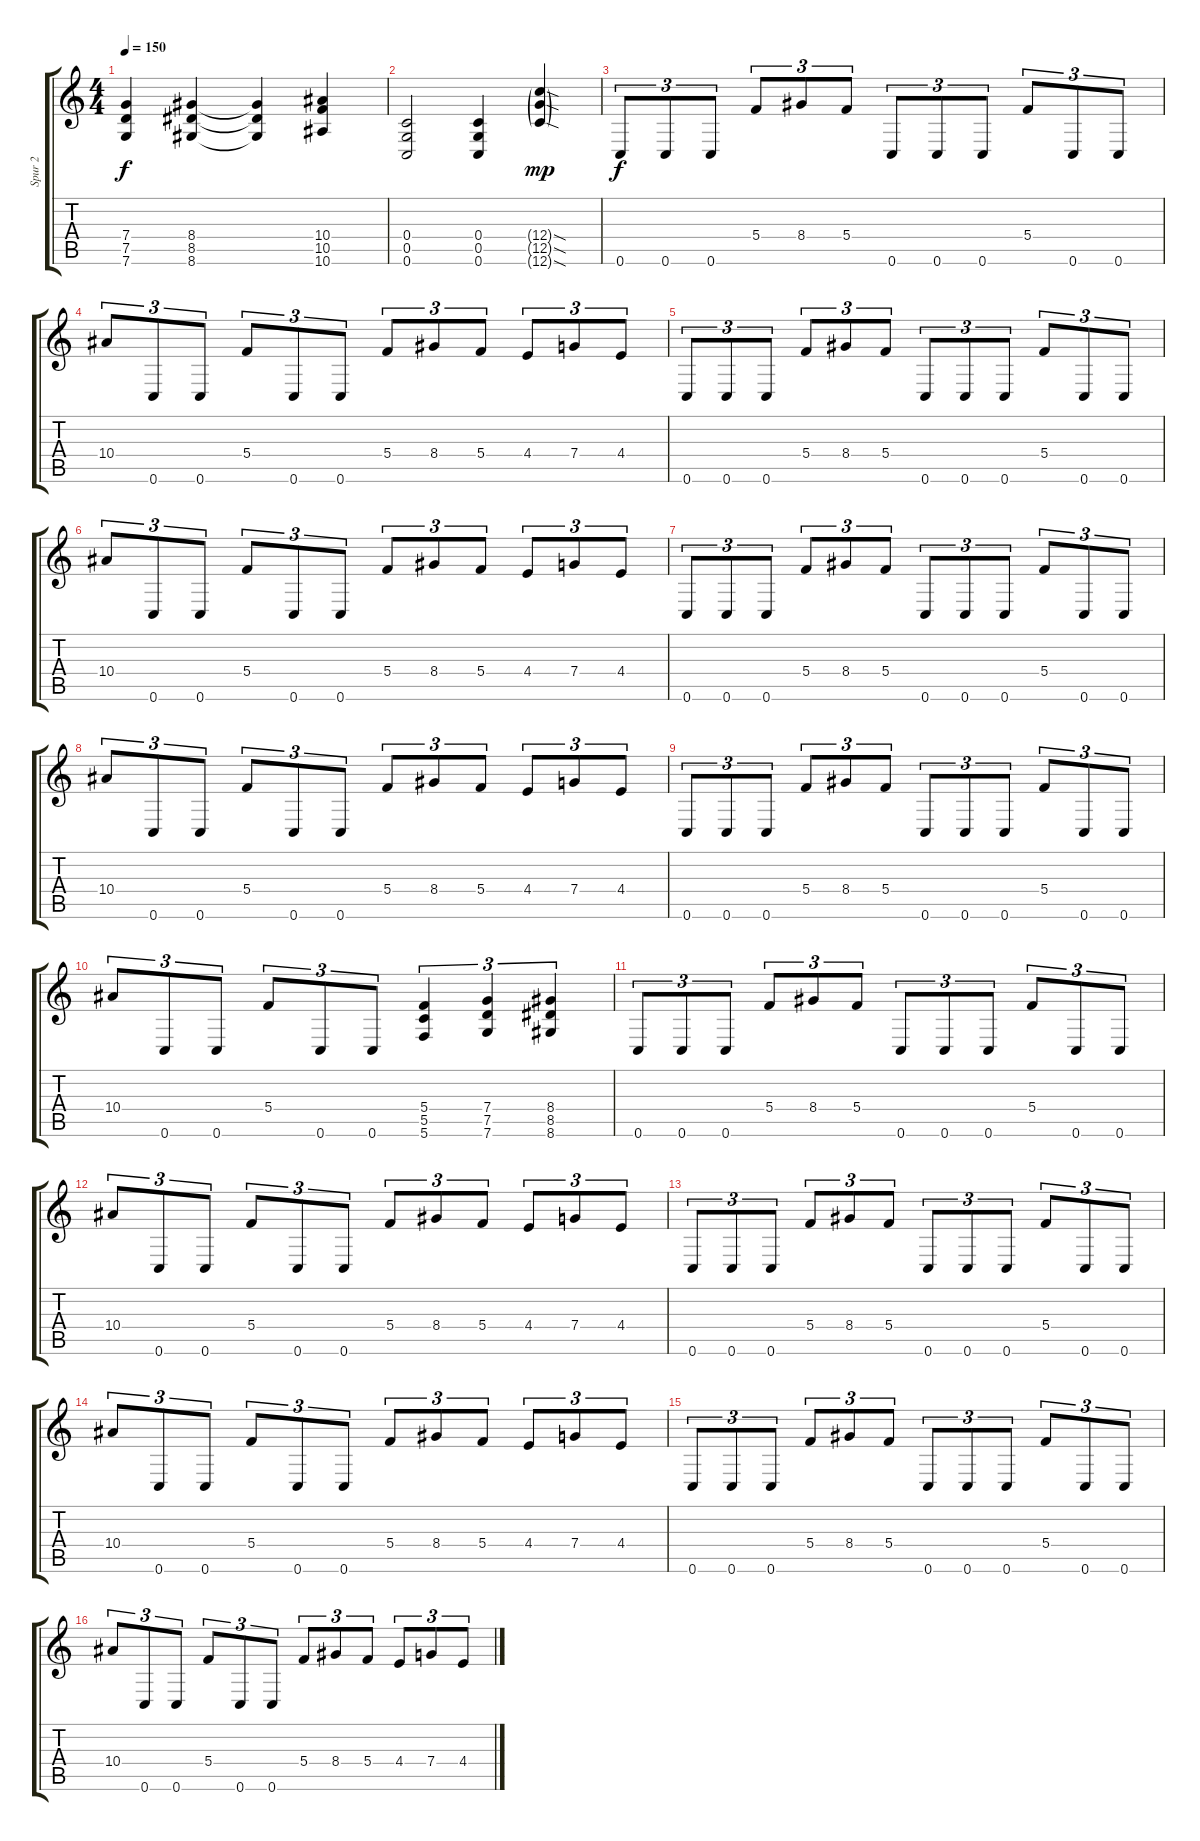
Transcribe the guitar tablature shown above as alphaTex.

\track ("Spur 2" "Spur 2") {instrument distortionguitar}
\staff {score tabs}
\tuning (D4 A3 F3 C3 G2 C2) {hide}
\ts (4 4)
\tempo 150
\clef g2
\ks c
(7.4 7.5 7.6).4{dy f} (8.4 8.5 8.6).4 (8.4{t} 8.5{t} 8.6{t}).4 (10.4 10.5 10.6).4 |
(0.4 0.5 0.6).2 (0.4 0.5 0.6).4 (12.4{sod g} 12.5{sod g} 12.6{sod g}).4{dy mp} |
0.6.8{tu (3 2) dy f} 0.6.8{tu (3 2)} 0.6.8{tu (3 2)} 5.4.8{tu (3 2)} 8.4.8{tu (3 2)} 5.4.8{tu (3 2)} 0.6.8{tu (3 2)} 0.6.8{tu (3 2)} 0.6.8{tu (3 2)} 5.4.8{tu (3 2)} 0.6.8{tu (3 2)} 0.6.8{tu (3 2)} |
10.4.8{tu (3 2)} 0.6.8{tu (3 2)} 0.6.8{tu (3 2)} 5.4.8{tu (3 2)} 0.6.8{tu (3 2)} 0.6.8{tu (3 2)} 5.4.8{tu (3 2)} 8.4.8{tu (3 2)} 5.4.8{tu (3 2)} 4.4.8{tu (3 2)} 7.4.8{tu (3 2)} 4.4.8{tu (3 2)} |
0.6.8{tu (3 2)} 0.6.8{tu (3 2)} 0.6.8{tu (3 2)} 5.4.8{tu (3 2)} 8.4.8{tu (3 2)} 5.4.8{tu (3 2)} 0.6.8{tu (3 2)} 0.6.8{tu (3 2)} 0.6.8{tu (3 2)} 5.4.8{tu (3 2)} 0.6.8{tu (3 2)} 0.6.8{tu (3 2)} |
10.4.8{tu (3 2)} 0.6.8{tu (3 2)} 0.6.8{tu (3 2)} 5.4.8{tu (3 2)} 0.6.8{tu (3 2)} 0.6.8{tu (3 2)} 5.4.8{tu (3 2)} 8.4.8{tu (3 2)} 5.4.8{tu (3 2)} 4.4.8{tu (3 2)} 7.4.8{tu (3 2)} 4.4.8{tu (3 2)} |
0.6.8{tu (3 2)} 0.6.8{tu (3 2)} 0.6.8{tu (3 2)} 5.4.8{tu (3 2)} 8.4.8{tu (3 2)} 5.4.8{tu (3 2)} 0.6.8{tu (3 2)} 0.6.8{tu (3 2)} 0.6.8{tu (3 2)} 5.4.8{tu (3 2)} 0.6.8{tu (3 2)} 0.6.8{tu (3 2)} |
10.4.8{tu (3 2)} 0.6.8{tu (3 2)} 0.6.8{tu (3 2)} 5.4.8{tu (3 2)} 0.6.8{tu (3 2)} 0.6.8{tu (3 2)} 5.4.8{tu (3 2)} 8.4.8{tu (3 2)} 5.4.8{tu (3 2)} 4.4.8{tu (3 2)} 7.4.8{tu (3 2)} 4.4.8{tu (3 2)} |
0.6.8{tu (3 2)} 0.6.8{tu (3 2)} 0.6.8{tu (3 2)} 5.4.8{tu (3 2)} 8.4.8{tu (3 2)} 5.4.8{tu (3 2)} 0.6.8{tu (3 2)} 0.6.8{tu (3 2)} 0.6.8{tu (3 2)} 5.4.8{tu (3 2)} 0.6.8{tu (3 2)} 0.6.8{tu (3 2)} |
10.4.8{tu (3 2)} 0.6.8{tu (3 2)} 0.6.8{tu (3 2)} 5.4.8{tu (3 2)} 0.6.8{tu (3 2)} 0.6.8{tu (3 2)} (5.4 5.5 5.6).4{tu (3 2)} (7.4 7.5 7.6).4{tu (3 2)} (8.4 8.5 8.6).4{tu (3 2)} |
0.6.8{tu (3 2)} 0.6.8{tu (3 2)} 0.6.8{tu (3 2)} 5.4.8{tu (3 2)} 8.4.8{tu (3 2)} 5.4.8{tu (3 2)} 0.6.8{tu (3 2)} 0.6.8{tu (3 2)} 0.6.8{tu (3 2)} 5.4.8{tu (3 2)} 0.6.8{tu (3 2)} 0.6.8{tu (3 2)} |
10.4.8{tu (3 2)} 0.6.8{tu (3 2)} 0.6.8{tu (3 2)} 5.4.8{tu (3 2)} 0.6.8{tu (3 2)} 0.6.8{tu (3 2)} 5.4.8{tu (3 2)} 8.4.8{tu (3 2)} 5.4.8{tu (3 2)} 4.4.8{tu (3 2)} 7.4.8{tu (3 2)} 4.4.8{tu (3 2)} |
0.6.8{tu (3 2)} 0.6.8{tu (3 2)} 0.6.8{tu (3 2)} 5.4.8{tu (3 2)} 8.4.8{tu (3 2)} 5.4.8{tu (3 2)} 0.6.8{tu (3 2)} 0.6.8{tu (3 2)} 0.6.8{tu (3 2)} 5.4.8{tu (3 2)} 0.6.8{tu (3 2)} 0.6.8{tu (3 2)} |
10.4.8{tu (3 2)} 0.6.8{tu (3 2)} 0.6.8{tu (3 2)} 5.4.8{tu (3 2)} 0.6.8{tu (3 2)} 0.6.8{tu (3 2)} 5.4.8{tu (3 2)} 8.4.8{tu (3 2)} 5.4.8{tu (3 2)} 4.4.8{tu (3 2)} 7.4.8{tu (3 2)} 4.4.8{tu (3 2)} |
0.6.8{tu (3 2)} 0.6.8{tu (3 2)} 0.6.8{tu (3 2)} 5.4.8{tu (3 2)} 8.4.8{tu (3 2)} 5.4.8{tu (3 2)} 0.6.8{tu (3 2)} 0.6.8{tu (3 2)} 0.6.8{tu (3 2)} 5.4.8{tu (3 2)} 0.6.8{tu (3 2)} 0.6.8{tu (3 2)} |
10.4.8{tu (3 2)} 0.6.8{tu (3 2)} 0.6.8{tu (3 2)} 5.4.8{tu (3 2)} 0.6.8{tu (3 2)} 0.6.8{tu (3 2)} 5.4.8{tu (3 2)} 8.4.8{tu (3 2)} 5.4.8{tu (3 2)} 4.4.8{tu (3 2)} 7.4.8{tu (3 2)} 4.4.8{tu (3 2)}
